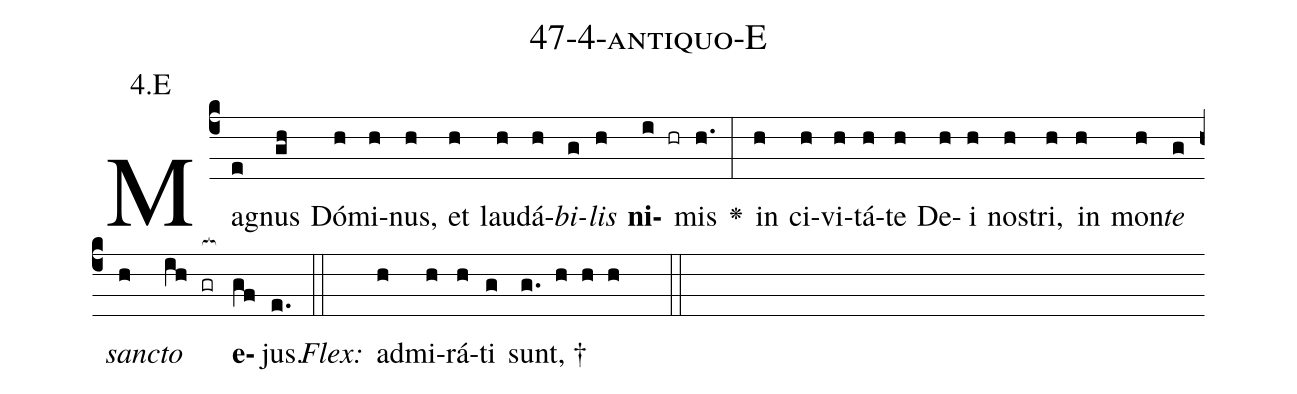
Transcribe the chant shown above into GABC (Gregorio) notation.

name: 47-4-antiquo-E;
annotation: 4.E;
%%
(c4)Ma(e)gnus(gh) Dó(h)mi(h)nus,(h) et(h) lau(h)dá(h)<i>bi</i>(g)<i>lis</i>(h) <b>ni</b>(i hr)mis(h.) <v>\greheightstar</v>(:) in(h) ci(h)vi(h)tá(h)te(h) De(h)i(h) nos(h)tri,(h) in(h) mon(h)<i>te</i>(g) <i>sanc</i>(h)<i>to</i>(ih gr[ocb:1{]) <b>e</b>(gf[ocb:0}])jus.(e.) (::)
<i>Flex:</i>()  ad(h)mi(h)rá(h)ti(g) sunt, †(g. h h h  ::)

%E(h) u(g) o(h) u(ih) a(gf) e.(e.) (::)
